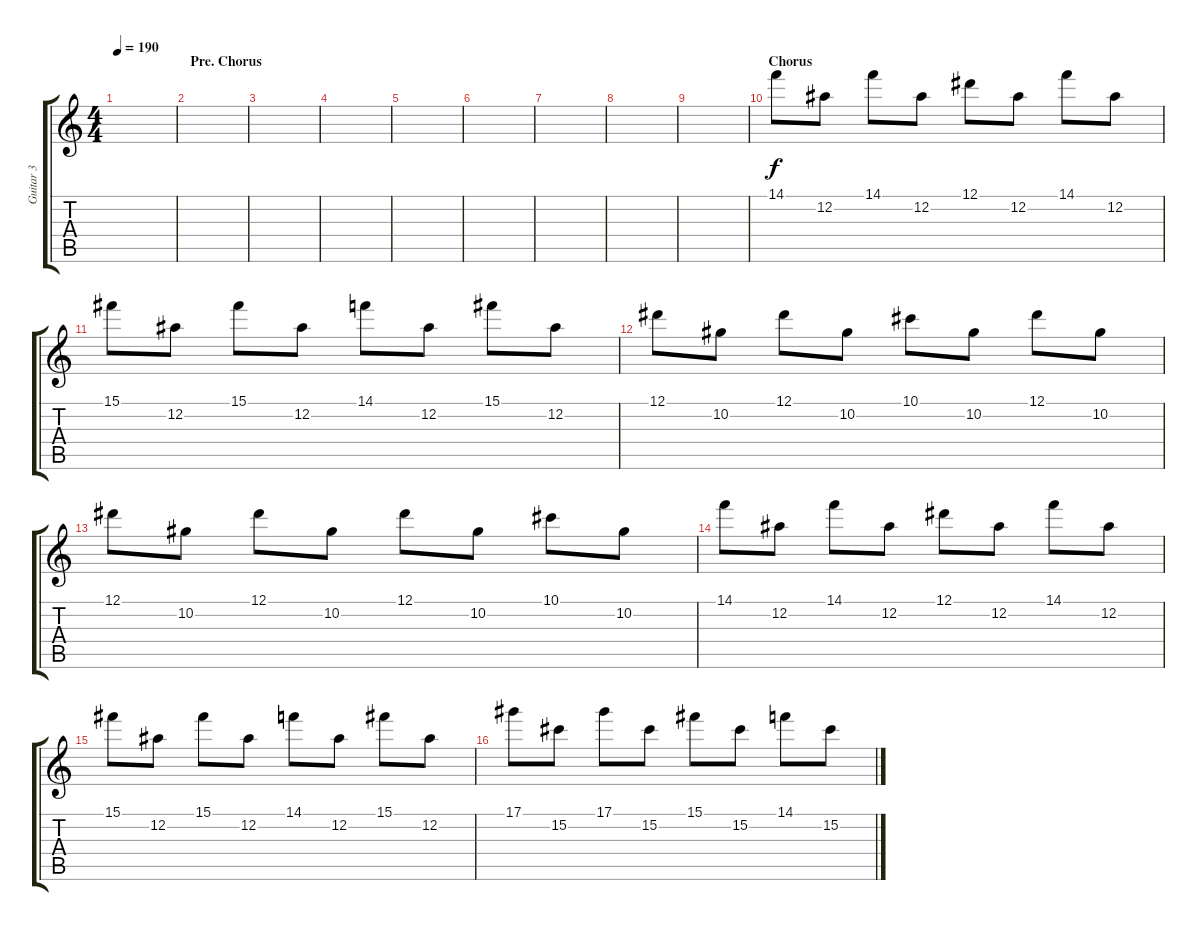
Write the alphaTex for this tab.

\track ("Guitar 3" "Guitar 3") {instrument distortionguitar}
\staff {score tabs}
\tuning (Eb4 Bb3 Gb3 Db3 Ab2 Eb2) {hide}
\ts (4 4)
\tempo 190
\clef g2
\ks c
|
\section ("" "Pre. Chorus")
|
|
|
|
|
|
|
|
\section ("" "Chorus")
14.1.8 12.2.8 14.1.8 12.2.8 12.1.8 12.2.8 14.1.8 12.2.8 |
15.1.8 12.2.8 15.1.8 12.2.8 14.1.8 12.2.8 15.1.8 12.2.8 |
12.1.8 10.2.8 12.1.8 10.2.8 10.1.8 10.2.8 12.1.8 10.2.8 |
12.1.8 10.2.8 12.1.8 10.2.8 12.1.8 10.2.8 10.1.8 10.2.8 |
14.1.8 12.2.8 14.1.8 12.2.8 12.1.8 12.2.8 14.1.8 12.2.8 |
15.1.8 12.2.8 15.1.8 12.2.8 14.1.8 12.2.8 15.1.8 12.2.8 |
17.1.8 15.2.8 17.1.8 15.2.8 15.1.8 15.2.8 14.1.8 15.2.8
